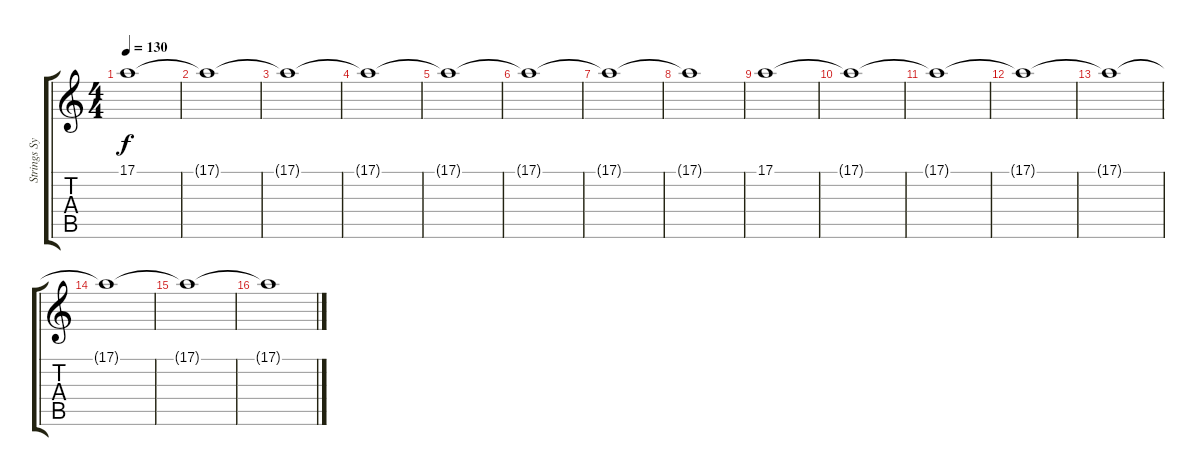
\track ("Strings Synthesizer" "Strings Sy") {instrument stringensemble1}
\staff {score tabs}
\tuning (E4 B3 G3 D3 A2 E2) {hide}
\ts (4 4)
\tempo 130
\clef g2
\ks c
17.1.1{dy f} |
17.1{t}.1 |
17.1{t}.1 |
17.1{t}.1 |
17.1{t}.1 |
17.1{t}.1 |
17.1{t}.1 |
17.1{t}.1 |
17.1.1 |
17.1{t}.1 |
17.1{t}.1 |
17.1{t}.1 |
17.1{t}.1 |
17.1{t}.1 |
17.1{t}.1 |
17.1{t}.1
